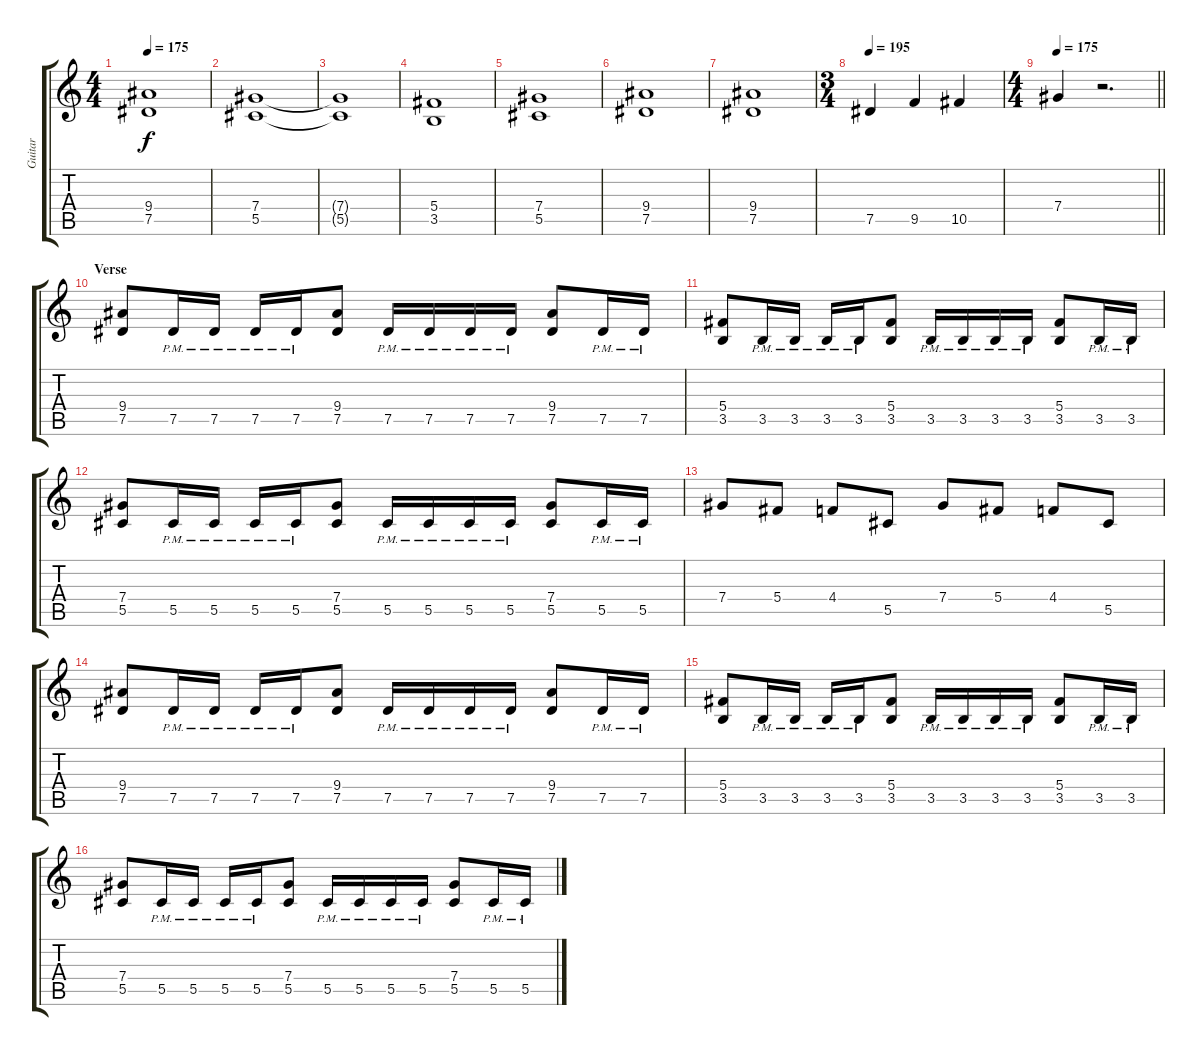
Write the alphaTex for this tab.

\track ("Guitar" "Guitar") {instrument distortionguitar}
\staff {score tabs}
\tuning (Eb4 Bb3 Gb3 Db3 Ab2 Eb2) {hide}
\ts (4 4)
\tempo 175
\clef g2
\ks c
(9.4{t} 7.5{t}).1{dy f} |
(7.4 5.5).1 |
(7.4{t} 5.5{t}).1 |
(5.4 3.5).1 |
(7.4 5.5).1 |
(9.4 7.5).1 |
(9.4 7.5).1 |
\ts (3 4)
\tempo 195
7.5.4 9.5.4 10.5.4 |
\ts (4 4)
\tempo 175
\barLineRight lightlight
7.4.4 r.2{d} |
\section ("" "Verse")
(9.4 7.5).8 7.5{pm}.16 7.5{pm}.16 7.5{pm}.16 7.5{pm}.16 (9.4 7.5).8 7.5{pm}.16 7.5{pm}.16 7.5{pm}.16 7.5{pm}.16 (9.4 7.5).8 7.5{pm}.16 7.5{pm}.16 |
(5.4 3.5).8 3.5{pm}.16 3.5{pm}.16 3.5{pm}.16 3.5{pm}.16 (5.4 3.5).8 3.5{pm}.16 3.5{pm}.16 3.5{pm}.16 3.5{pm}.16 (5.4 3.5).8 3.5{pm}.16 3.5{pm}.16 |
(7.4 5.5).8 5.5{pm}.16 5.5{pm}.16 5.5{pm}.16 5.5{pm}.16 (7.4 5.5).8 5.5{pm}.16 5.5{pm}.16 5.5{pm}.16 5.5{pm}.16 (7.4 5.5).8 5.5{pm}.16 5.5{pm}.16 |
7.4.8 5.4.8 4.4.8 5.5.8 7.4.8 5.4.8 4.4.8 5.5.8 |
(9.4 7.5).8 7.5{pm}.16 7.5{pm}.16 7.5{pm}.16 7.5{pm}.16 (9.4 7.5).8 7.5{pm}.16 7.5{pm}.16 7.5{pm}.16 7.5{pm}.16 (9.4 7.5).8 7.5{pm}.16 7.5{pm}.16 |
(5.4 3.5).8 3.5{pm}.16 3.5{pm}.16 3.5{pm}.16 3.5{pm}.16 (5.4 3.5).8 3.5{pm}.16 3.5{pm}.16 3.5{pm}.16 3.5{pm}.16 (5.4 3.5).8 3.5{pm}.16 3.5{pm}.16 |
(7.4 5.5).8 5.5{pm}.16 5.5{pm}.16 5.5{pm}.16 5.5{pm}.16 (7.4 5.5).8 5.5{pm}.16 5.5{pm}.16 5.5{pm}.16 5.5{pm}.16 (7.4 5.5).8 5.5{pm}.16 5.5{pm}.16
